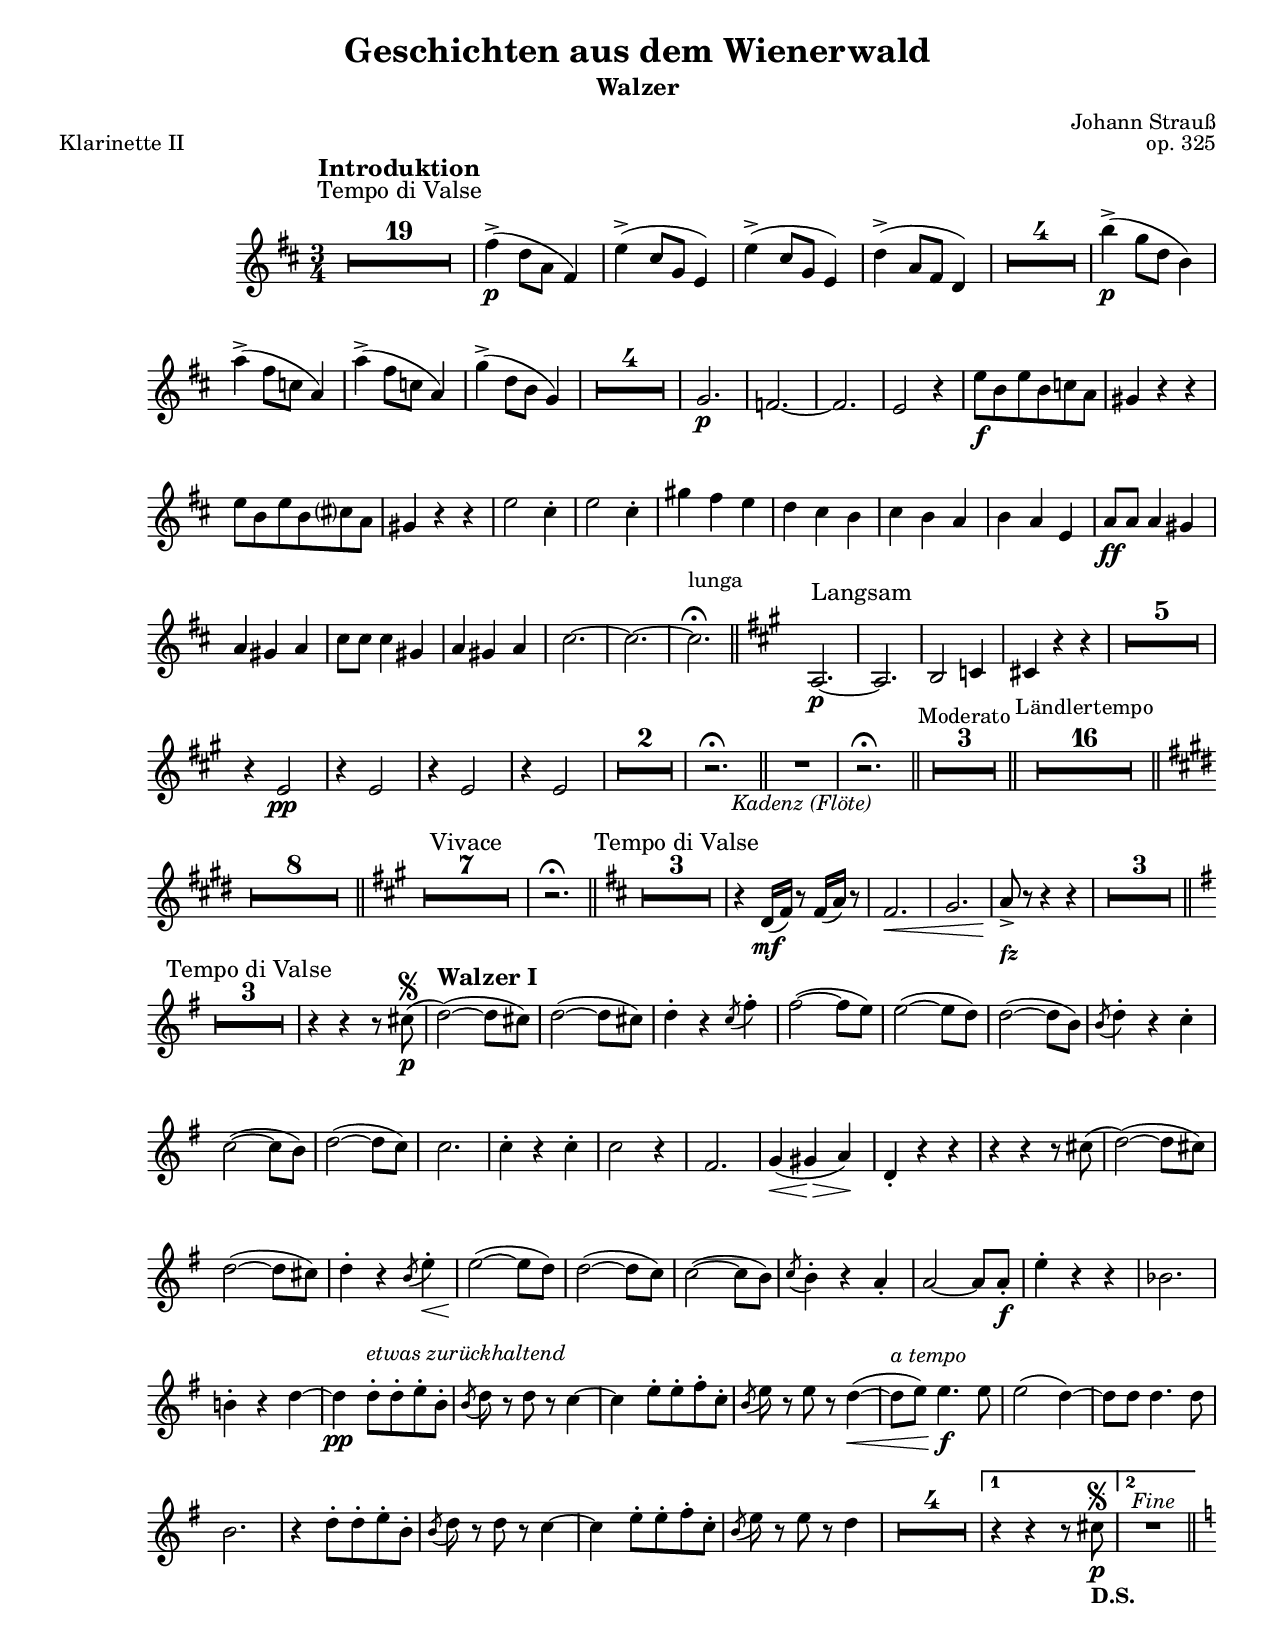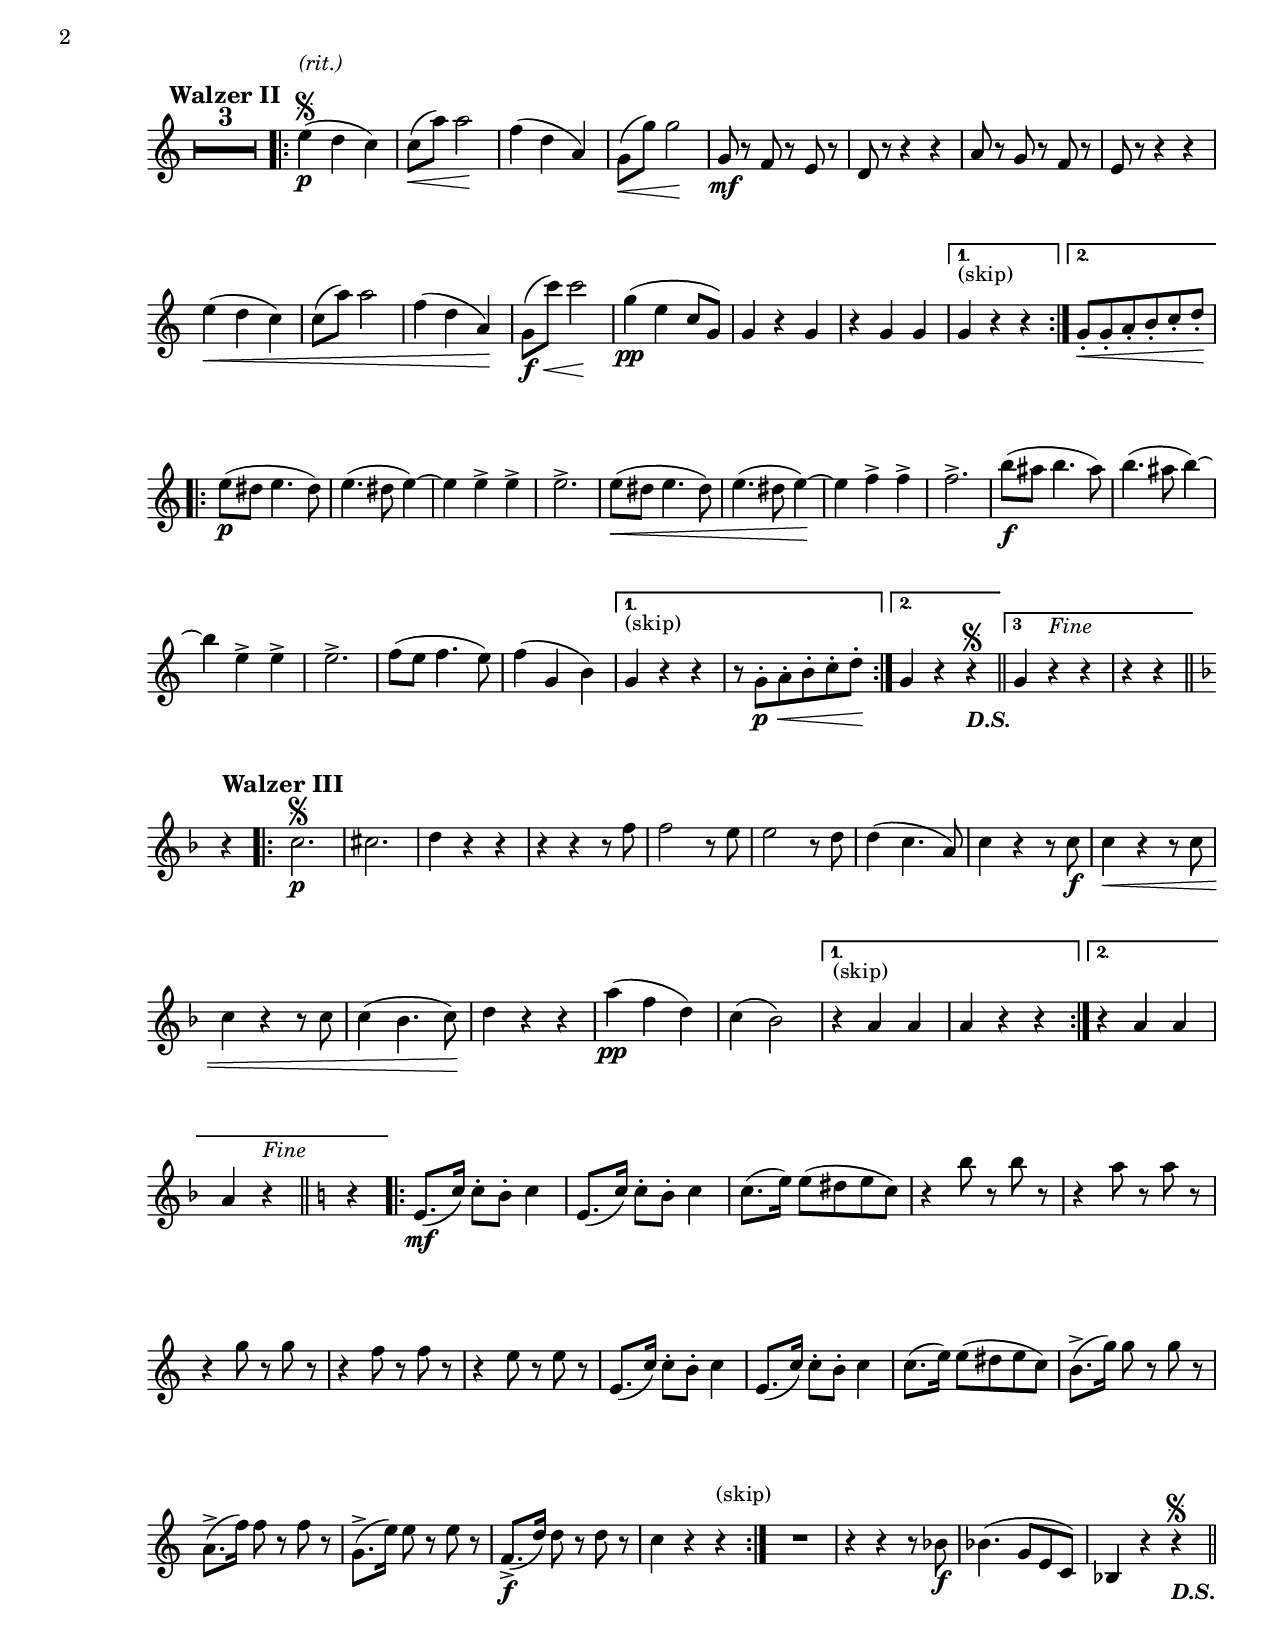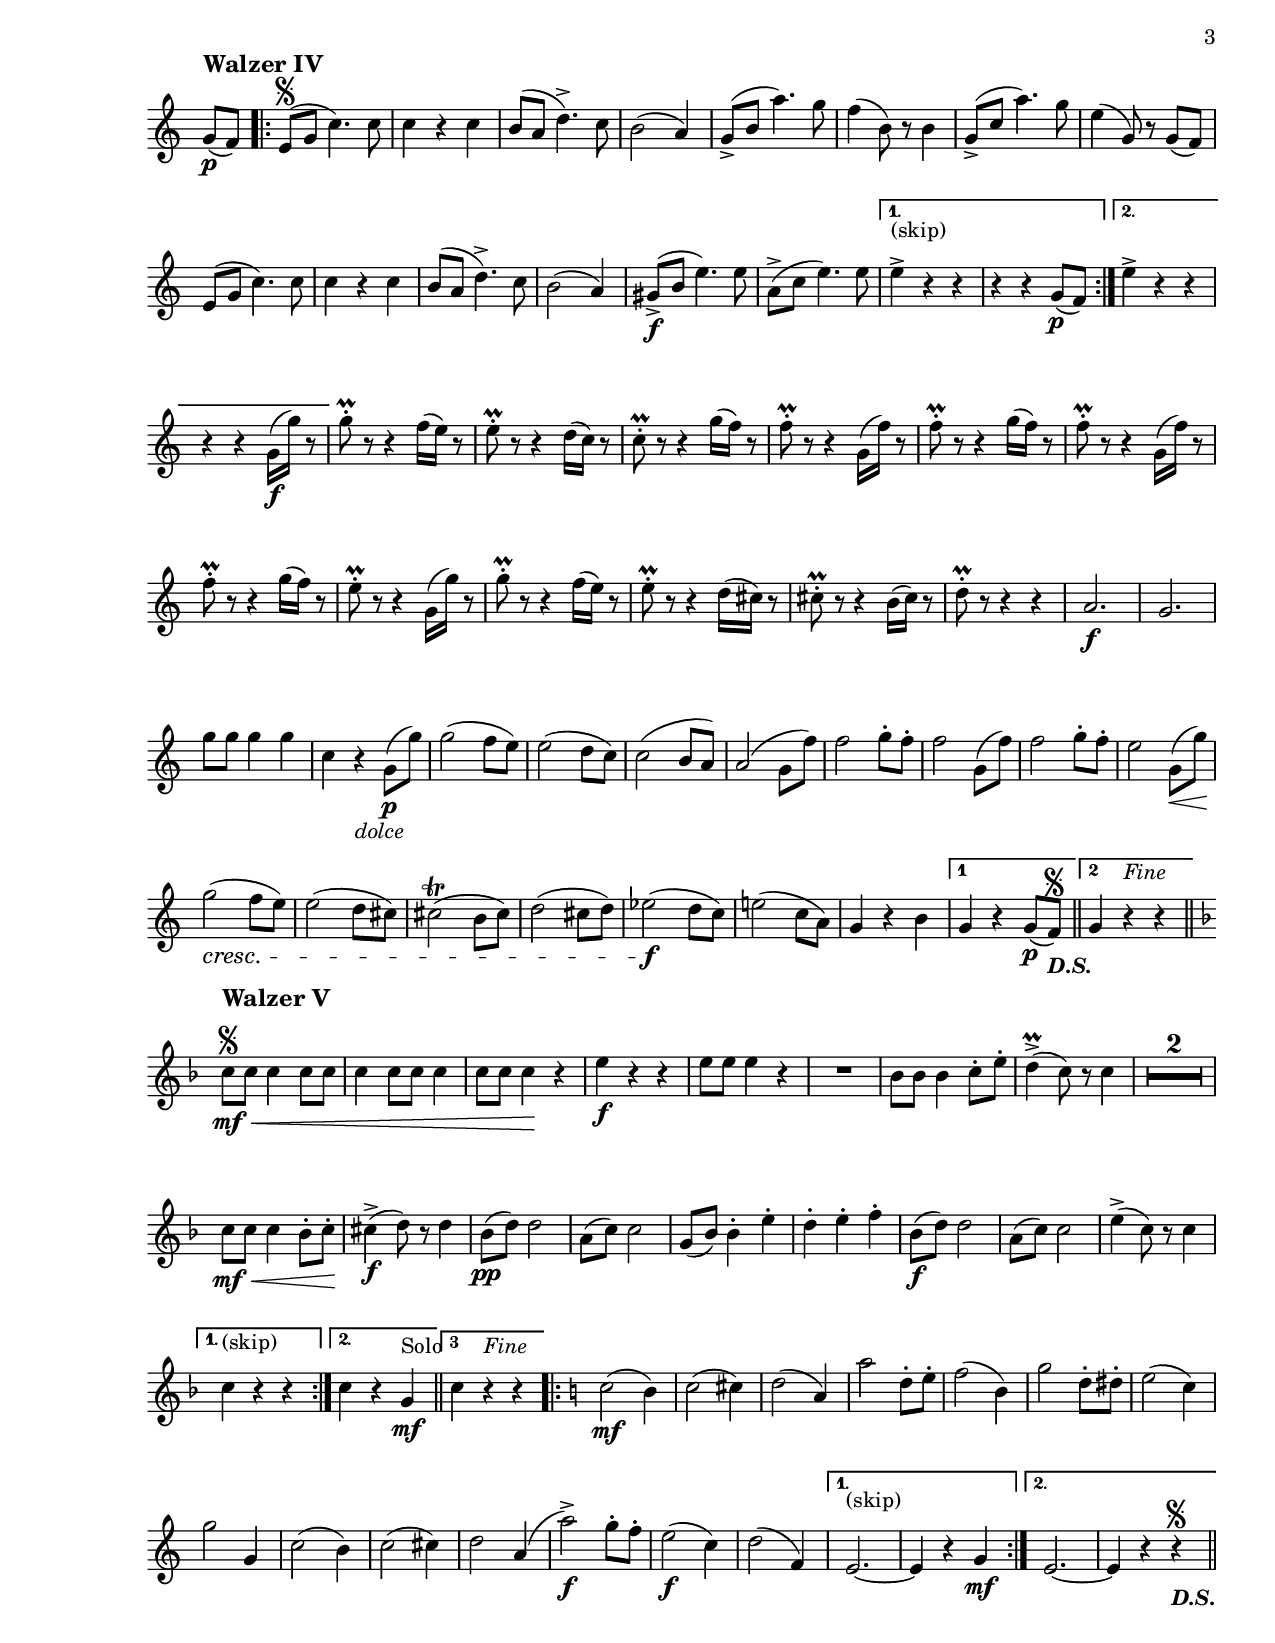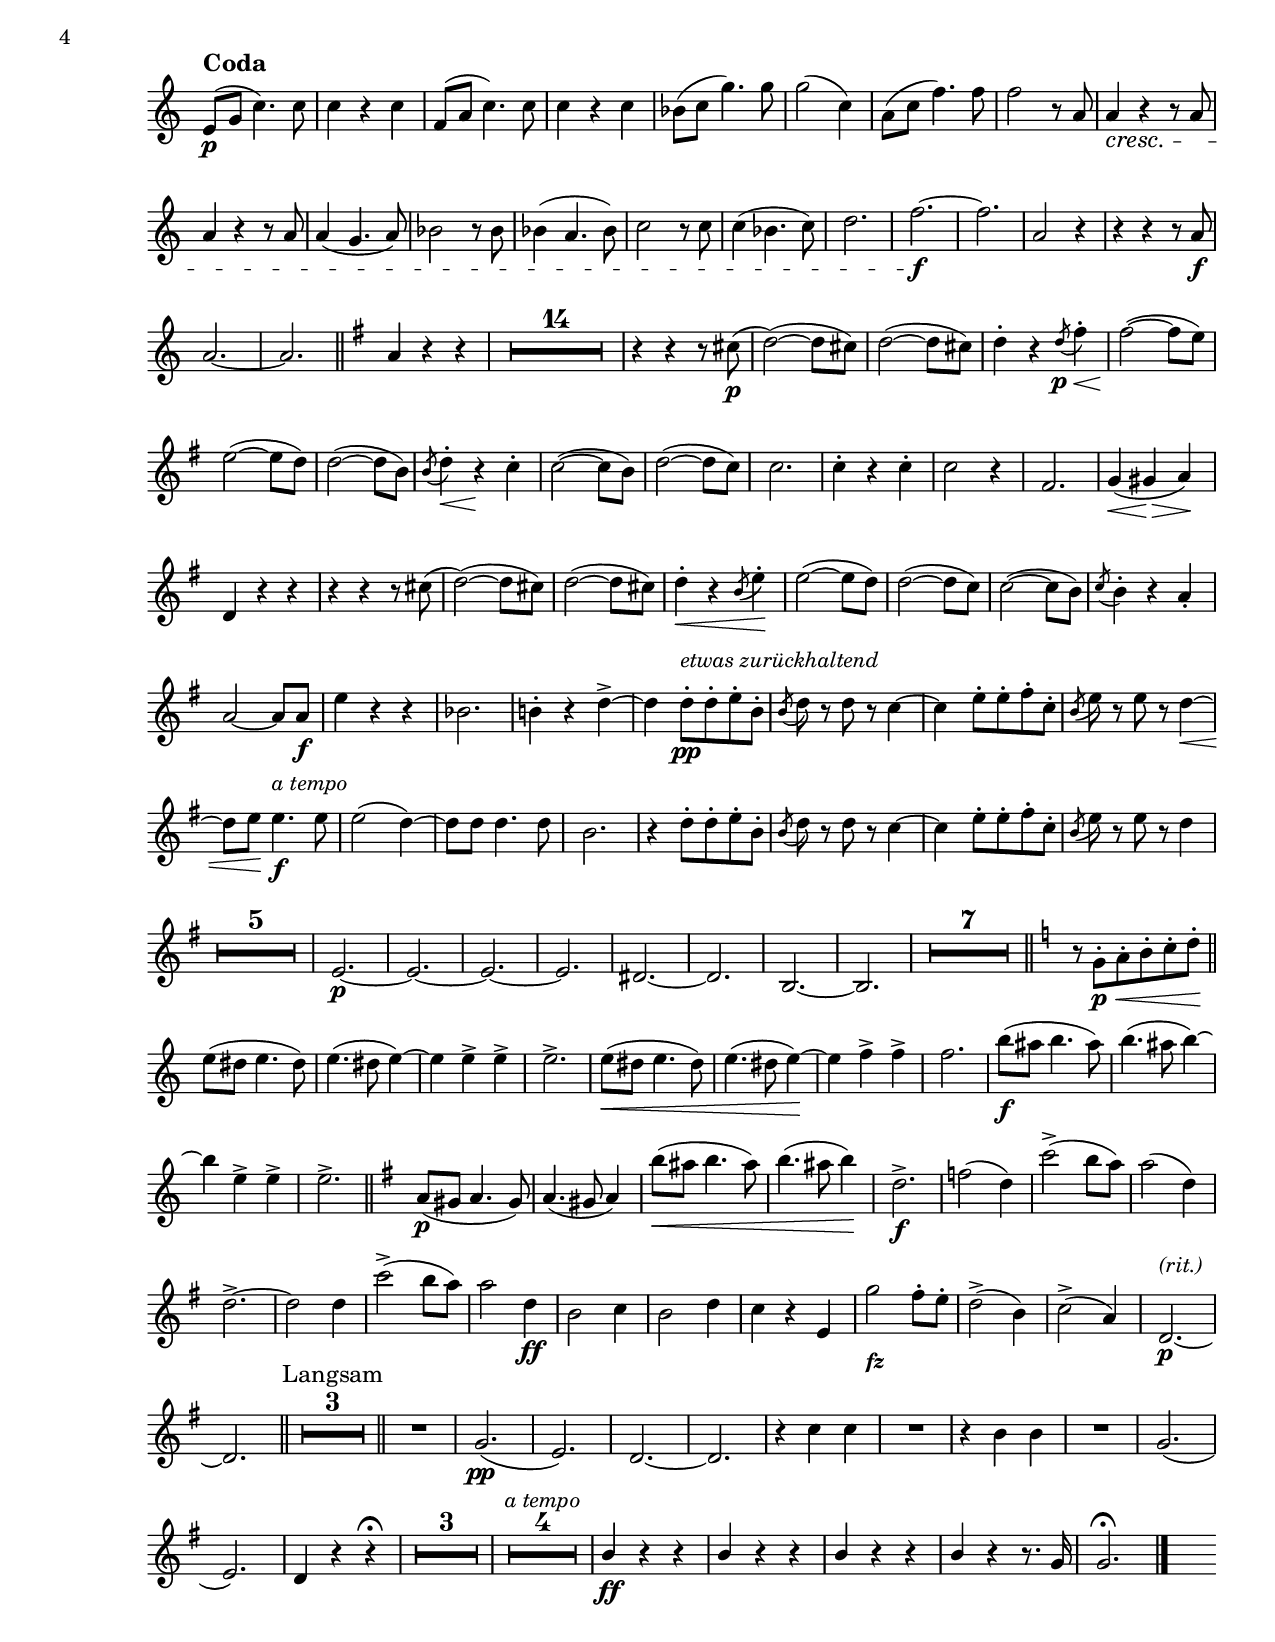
% This LilyPond file was generated by Rosegarden 13.02
\include "english.ly"
\version "2.14.2"
\header {
    title = "Geschichten aus dem Wienerwald"
    subtitle = "Walzer"
    composer = "Johann Strauß"
}
#(set-global-staff-size 18.5)
#(set-default-paper-size "letter")
global = { 
    \time 3/4
}
globalTempo = {
    \override Score.MetronomeMark #'transparent = ##t
    \tempo 4 = 120  \skip 2.*528 
}
\score {
    << % common

    \context Staff = "track 1" << 
        \set Staff.instrumentName = \markup { \column { " " } }
        \set Staff.midiInstrument = "Acoustic Grand Piano"
        \set Score.skipBars = ##t
        \set Staff.printKeyCancellation = ##f
        \new Voice \global
        \new Voice \globalTempo

        \context Voice = "voice 1" {
            \override Voice.TextScript #'padding = #2.0
            \override MultiMeasureRest #'expand-limit = 1
            \once \override Staff.TimeSignature #'style = #'() 
            \time 3/4
            
            \clef "treble"
            \key d \major
            R2.*19^\markup { \bold \large "Introduktion" } ^\markup { \large "Tempo di Valse" }   |
%% 20
            fs'' 4 \p -> ( d'' 8 a' fs' 4 )  |
            e'' 4 -> ( cs'' 8 g' e' 4 )  |
            e'' 4 -> ( cs'' 8 g' e' 4 )  |
            d'' 4 -> ( a' 8 fs' d' 4 )  |
            R2.*4  |
            b'' 4 \p -> ( g'' 8 d'' b' 4 )  |
            a'' 4 -> ( fs'' 8 c'' a' 4 )  |
%% 30
            a'' 4 -> ( fs'' 8 c'' a' 4 )  |
            g'' 4 -> ( d'' 8 b' g' 4 )  |
            R2.*4  |
            g' 2. \p  |
            f' 2. ~  |
            f' 2.  |
            e' 2 r4  |
%% 40
            e'' 8 \f b' e'' b' c'' a'  |
            gs' 4 r r  |
            e'' 8 b' e'' b' cs''? a'  |
            gs' 4 r r  |
            e'' 2 cs'' 4 -.  |
%% 45
            e'' 2 cs'' 4 -.  |
            gs'' 4 fs'' e''  |
            d'' 4 cs'' b'  |
            cs'' 4 b' a'  |
            b' 4 a' e'  |
%% 50
            a' 8 \ff a' a' 4 gs'  |
            a' 4 gs' a'  |
            cs'' 8 cs'' cs'' 4 gs'  |
            a' 4 gs' a'  |
            cs'' 2. ~  |
%% 55
            cs'' 2. ~  |
            % Force the fermata under the text
            \once \override Script #'script-priority = #0
            cs'' 2. \fermata ^"lunga" \bar "||"
            \key a \major
            a 2. \p ~ ^\markup { \large "Langsam" }  |
            a 2.  |
            b 2 c' 4  |
%% 60
            cs'! 4 r r  |
            R2.*5  |
            r4 e' 2 \pp  |
            r4 e' 2  |
            r4 e' 2  |
            r4 e' 2  |
%% 70
            R2.*2  |
            r2. \fermata \bar "||"
            R2. _\markup { \italic "Kadenz (Flöte)" }  |
            r2. \fermata \bar "||"
%% 75
            R2.*3 ^"Moderato" \bar "||"
            R2.*16 ^"Ländlertempo" \bar "||"
            \key e \major
            R2.*8 \bar "||"
            \key a \major
            R2.*7 ^\markup { \large "Vivace" }  |
            r2. \fermata \bar "||"
%% 110
            \key d \major
            R2.*3^\markup { \large "Tempo di Valse" }   |
            r4 d' 16 \mf ( fs' ) r8 fs' 16 ( a' ) r8  |
            fs' 2. \< 
%% 115
            g' 2.  |
            a' 8 \accent \! _\markup { \bold \italic "fz" } r r4 r  |
            R2.*3 \bar "||"
            \break
%% 120
            \key g \major
            R2.*3 ^\markup { \large "Tempo di Valse" }   |
            r4 r r8 cs'' \p \segno (  |
            d'' 2 ^\markup { \bold \large "Walzer I" } ) ( ~ d'' 8 cs'' )  |
%% 125
            d'' 2 ( ~ d'' 8 cs'' )  |
            d'' 4 -. r \acciaccatura c'' 8 fs'' 4 -.  |
            fs'' 2 ( ~ fs'' 8 e'' )  |
            e'' 2 ( ~ e'' 8 d'' )  |
            d'' 2 ( ~ d'' 8 b' )  |
%% 130
            \acciaccatura b' 8 d'' 4 -. r c'' -.  |
            c'' 2 ( ~ c'' 8 b' )  |
            d'' 2 ( ~ d'' 8 c'' )  |
            c'' 2.  |
            c'' 4 -. r c'' -.  |
%% 135
            c'' 2 r4  |
            fs' 2.  |
            g' 4 \< ( gs' \! \> a' \! )  |
            d' 4 -. r r  |
            r4 r r8 cs'' (  |
%% 140
            d'' 2 ) ( ~ d'' 8 cs'' )  |
            d'' 2 ( ~ d'' 8 cs'' )  |
            d'' 4 -. r \acciaccatura b' 8 e'' 4 -. \<  |
            e'' 2 \! ( ~ e'' 8 d'' )  |
            d'' 2 ( ~ d'' 8 c'' )  |
%% 145
            c'' 2 ( ~ c'' 8 b' )  |
            \acciaccatura c'' 8 b' 4 -. r a' -.  |
            a' 2 _~ a' 8 a' \f -.  |
             e'' 4 -. r r  |
            bf' 2.  |
%% 150
            b'! 4 -. r d'' ~  |
            d'' 4 \pp d'' 8 ^\markup { \italic "etwas zurückhaltend" } -. d'' -. e'' -. b' -.  |
            \acciaccatura b' 8 d'' 8 r d'' r c'' 4 ~  |
            c'' 4 e'' 8 -. e'' -. fs'' -. c'' -.  |
            \acciaccatura b' 8 e'' 8 r e'' r d'' 4 ( \< ~ 
%% 155
            d'' 8 ^\markup { \italic "a tempo" } e'' ) e'' 4. \f \! e'' 8  |
            e'' 2 ( d'' 4 ) ~  |
            d'' 8 d'' d'' 4. d'' 8  |
            b' 2.  |
            r4 d'' 8 -. d'' -. e'' -. b' -.  |
%% 160
            \acciaccatura b' 8 d'' 8 r d'' r c'' 4 ~  |
            c'' 4 e'' 8 -. e'' -. fs'' -. c'' -.  |
            \acciaccatura b' 8 e'' 8 r e'' r d'' 4  |
            R2.*4  |
            \set Score.repeatCommands = #'((volta "1"))
            r4 r r8 cs'' \p \segno _\markup { \bold "D.S." }  |
            \set Score.repeatCommands = #'((volta "2"))
            R2. ^\markup { \italic "Fine" } \bar "||"
            \set Score.repeatCommands = #'((volta #f))
            \pageBreak
            \key c \major
            R2.*3 ^\markup { \bold \large "Walzer II" }   |
            \repeat volta 2 {
              e'' 4 \p \segno ^\markup { \italic "(rit.)" } ( d'' c'' )  |
              c'' 8 ( \< a'' ) a'' 2 \!  |
              f'' 4 ( d'' a' )  |
%% 175
              g' 8 ( \< g'' ) g'' 2 \!  |
              g' 8 \mf r f' r e' r  |
              d' 8 r r4 r  |
              a' 8 r g' r f' r  |
              e' 8 r r4 r  |
%% 180
              e'' 4 ( \< d'' c'' ) 
              c'' 8 ( a'' ) a'' 2  |
              f'' 4 ( d'' a' ) \!  |
              g' 8 \f ( \< c''' ) c''' 2 \!  |
              g'' 4 \pp ( e'' c'' 8 g' )  |
%% 185
              g' 4 r g'  |
              r4 g' g'  |
            }
            \alternative {
              { g' 4 ^"(skip)" r r  | }
              { g' 8 -. \< g' -. a' -. b' -. c'' -. d'' -. \!  | }
            }
            \repeat volta 2 {
              e'' 8 \p ( ds'' e'' 4. ds'' 8 )  |
%% 190
              e'' 4. ( ds'' 8 e'' 4 ) ~  |
              e'' 4 e'' -> e'' ->  |
              e'' 2. ->  |
              e'' 8 ( \< ds'' e'' 4. ds'' 8 ) 
              e'' 4. ( ds'' 8 e'' 4 ) \! ~  |
%% 195
              e'' 4 f'' -> f'' ->  |
              f'' 2. ->  |
              b'' 8 \f ( as'' b'' 4. as'' 8 )  |
              b'' 4. ( as'' 8 b'' 4 ) ~  |
              b'' 4 e'' -> e'' ->  |
%% 200
              e'' 2. ->  |
              f'' 8 ( e'' f'' 4. e'' 8 )  |
              f'' 4 ( g' b' )  |
            }
            \alternative {
              { g' 4 ^"(skip)" r r  |
                r8 g' \p -. \< a' -. b' -. c'' -. d'' -. \!  | }
%% 205
              { g' 4 r r \segno _\markup { \bold \italic "D.S." } \bar "||" }
            }
            \set Score.repeatCommands = #'((volta "3"))
            g' 4 r ^\markup { \italic "Fine" } r  |
            r 4 r \bar "||"
            \set Score.repeatCommands = #'((volta #f))
            \break
            \key f \major
            r ^\markup { \bold \large "Walzer III" }   |
            \repeat volta 2 {
              c'' 2. \p \segno  |
              cs'' 2.  |
%% 210
              d'' 4 r r  |
              r4 r r8 f''  |
              f'' 2 r8 e''  |
              e'' 2 r8 d''  |
              d'' 4 ( c'' 4. a' 8 )  |
%% 215
              c'' 4 r r8 c'' \f  |
              c'' 4 \< r r8 c'' 
              c'' 4 r r8 c''  |
              c'' 4 ( bf' 4. c'' 8 \! )  |
              d'' 4 r r  |
%% 220
              a'' 4 \pp ( f'' d'' )  |
              c'' 4 ( bf' 2 )  |
            }
            \alternative {
              {
                r4 ^"(skip)" a' a'  |
                a' 4 r r  |
              }
              {
                r4 a' a'  |
%% 225
                a' 4 r ^\markup { \italic "Fine" } \bar "||" \key c \major r  |
              }
            }
            \repeat volta 2 {
              e' 8. \mf ( c'' 16 ) c'' 8 -. b' -. c'' 4  |
              e' 8. ( c'' 16 ) c'' 8 -. b' -. c'' 4  |
              c'' 8. ( e'' 16 ) e'' 8 ( ds'' e'' c'' )  |
              r4 b'' 8 r b'' r  |
%% 230
              r4 a'' 8 r a'' r  |
              r4 g'' 8 r g'' r  |
              r4 f'' 8 r f'' r  |
              r4 e'' 8 r e'' r  |
              e' 8. ( c'' 16 ) c'' 8 -. b' -. c'' 4  |
%% 235
              e' 8. ( c'' 16 ) c'' 8 -. b' -. c'' 4  |
              c'' 8. ( e'' 16 ) e'' 8 ( ds'' e'' c'' )  |
              b' 8. -> ( g'' 16 ) g'' 8 r g'' r  |
              a' 8. -> ( f'' 16 ) f'' 8 r f'' r  |
              g' 8. -> ( e'' 16 ) e'' 8 r e'' r  |
%% 240
              f' 8. \f -> ( d'' 16 ) d'' 8 r d'' r  |
              c'' 4 r r ^"(skip)"  |
            }
            R2.  |
            r4 r r8 bf' \f  |
%% 245
            bf' 4. ( g' 8 e' c' )  |
            bf 4 r r \segno _\markup { \bold \italic "D.S." } \bar "||"
            \pageBreak
            \key c \major
            \partial 4 g' 8 ^\markup { \bold \large "Walzer IV" } \p ( f' )  |
            \repeat volta 2 {
              e' 8 \segno ( g' c'' 4. ) c'' 8  |
              c'' 4 r c''  |
%% 265
              b' 8 ( a' d'' 4. -> ) c'' 8  |
              b' 2 ( a' 4 )  |
              g' 8 -> ( b' a'' 4. ) g'' 8  |
              f'' 4 ( b' 8 ) r b' 4  |
              g' 8 -> ( c'' a'' 4. ) g'' 8  |
%% 270
              e'' 4 ( g' 8 ) r g' ( f' )  |
              e' 8 ( g' c'' 4. ) c'' 8  |
              c'' 4 r c''  |
              b' 8 ( a' d'' 4. -> ) c'' 8  |
              b' 2 ( a' 4 )  |
%% 275
              gs' 8 \f -> ( b' e'' 4. ) e'' 8  |
              a' 8 -> ( c'' e'' 4. ) e'' 8  |
            }
            \alternative {
              {
                e'' 4 -> ^"(skip)" r r  |
                r4 r g' 8 \p ( f' )  |
              }
              {
                e'' 4 -> r r  |
%% 280
                r4 r g' 16 \f ( g'' ) r8  |
              }
            }
            g'' 8 -. -\prall r r4 f'' 16 ( e'' ) r8  |
            e'' 8 -. -\prall r r4 d'' 16 ( c'' ) r8  |
            c'' 8 -. -\prall r r4 g'' 16 ( f'' ) r8  |
            f'' 8 -. -\prall r r4 g' 16 ( f'' ) r8  |
%% 285
            f'' 8 -. -\prall r r4 g'' 16 ( f'' ) r8  |
            f'' 8 -. -\prall r r4 g' 16 ( f'' ) r8  |
            f'' 8 -. -\prall r r4 g'' 16 ( f'' ) r8  |
            e'' 8 -. -\prall r r4 g' 16 ( g'' ) r8  |
            g'' 8 -. -\prall r r4 f'' 16 ( e'' ) r8  |
%% 290
            e'' 8 -. -\prall r r4 d'' 16 ( cs'' ) r8  |
            cs'' 8 -. -\prall r r4 b' 16 ( cs'' ) r8  |
            d'' 8 -. -\prall r r4 r  |
            a' 2. \f  |
            g' 2.  |
%% 295
            g'' 8 g'' g'' 4 g''  |
            c'' 4 r _\markup { \italic "dolce" }  g' 8 \p ( g'' )  |
            g'' 2 ( f'' 8 e'' )  |
            e'' 2 ( d'' 8 c'' )  |
            c'' 2 ( b' 8 a' )  |
%% 300
            a' 2 ( g' 8 f'' )  |
            f'' 2 g'' 8 -. f'' -.  |
            f'' 2 g' 8 ( f'' )  |
            f'' 2 g'' 8 -. f'' -.  |
            e'' 2 g' 8 ( \< g'' ) \!  |
%% 305
            g'' 2 \cresc ( f'' 8 e'' )  |
            e'' 2 ( d'' 8 cs'' )  |
            cs'' 2 -\trill ( b' 8 cs'' )  |
            d'' 2 ( cs'' 8 d'' )  |
            ef'' 2 \f ( d'' 8 c'' )  |
%% 310
            e''! 2 ^( c'' 8 a' )  |
            g' 4 r b'  |
            \set Score.repeatCommands = #'((volta "1"))
            g' 4 r g' 8 \p ( f' ) \segno _\markup { \bold \italic "D.S." } \bar "||"
            \set Score.repeatCommands = #'((volta "2"))
            g' 4 r ^\markup { \italic "Fine" } r \bar "||"
            \set Score.repeatCommands = #'((volta #f))
            \break
            \key f \major
            \repeat volta 2 {
              c'' 8 \segno ^\markup { \bold \large "Walzer V" } \mf \< c'' c'' 4 c'' 8 c'' 
              c'' 4 c'' 8 c'' c'' 4  |
%% 315
              c'' 8 c'' c'' 4 \! r  |
              e'' 4 \f r r  |
              e'' 8 e'' e'' 4 r  |
              R2.  |
              bf' 8 bf' bf' 4 c'' 8 -. e'' -.  |
%% 320
              d'' 4 -> -\prall ( c'' 8 ) r c'' 4  |
              R2.*2  |
              c'' 8 \mf \< c'' c'' 4 bf' 8 -. c'' -. \!  |
              cs'' 4 \f -> ( d'' 8 ) r d'' 4  |
%% 325
              bf' 8 \pp ( d'' ) d'' 2  |
              a' 8 ( c'' ) c'' 2  |
              g' 8 ( bf' ) bf' 4 -. e'' -.  |
              d'' 4 -. e'' -. f'' -.  |
              bf' 8 \f ( d'' ) d'' 2  |
%% 330
              a' 8 ( c'' ) c'' 2  |
              e'' 4 -> ( c'' 8 ) r c'' 4  |
            }
            \alternative {
              { c'' 4 ^"(skip)" r r  | }
              { c'' 4 r g' \mf ^"Solo" \bar "||" }
            }
            \set Score.repeatCommands = #'((volta "3"))
            c'' 4 r ^\markup { \italic "Fine" } r  |
            \set Score.repeatCommands = #'((volta #f))
            \key c \major
            \repeat volta 2 {
              c'' 2 \mf ( b' 4 )  |
%% 335
              c'' 2 ( cs'' 4 )  |
              d'' 2 ( a' 4 )  |
              a'' 2 d'' 8 -. e'' -.  |
              f'' 2 ( b' 4 )  |
              g'' 2 d'' 8 -. ds'' -.  |
%% 340
              e'' 2 ( c'' 4 )  |
              g'' 2 g' 4  |
              c'' 2 ( b' 4 )  |
              c'' 2 ( cs'' 4 )  |
              d'' 2 a' 4 ( 
%% 345
              a'' 2 \f -> ) g'' 8 -. f'' -.  |
              e'' 2 \f ( c'' 4 )  |
              d'' 2 ( f' 4 )  |
            }
            \alternative {
              { e' 2. ^"(skip)" ~  |
              e' 4 r g' \mf  | }
%% 350
              { e' 2. ~  |
              e' 4 r r \segno _\markup { \bold \italic "D.S." } \bar "||" }
            }
            \pageBreak
            \key c \major
            e' 8 ^\markup { \bold \large "Coda" } \p ( g' c'' 4. ) c'' 8  |
            c'' 4 r c''  |
            f' 8 ( a' c'' 4. ) c'' 8  |
%% 375
            c'' 4 r c''  |
            bf' 8 ( c'' g'' 4. ) g'' 8  |
            g'' 2 ( c'' 4 )  |
            a' 8 ( c'' f'' 4. ) f'' 8  |
            f'' 2 r8 a'  |
%% 380
            a' 4 \cresc r r8 a'  |
            a' 4 r r8 a'  |
            a' 4 ( g' 4. a' 8 )  |
            bf' 2 r8 bf'  |
            bf' 4 ( a' 4. bf' 8 )  |
%% 385
            c'' 2 r8 c''  |
            c'' 4 ( bf' 4. c'' 8 )  |
            d'' 2.  |
            f'' 2. \f ~  |
            f'' 2.  |
%% 390
            a' 2 r4  |
            r4 r r8 a' \f  |
            a' 2. ~  |
            a' 2. \bar "||"
            \key g \major
            a' 4 r r  |
%% 395
            R2.*14  |
            r4 r r8 cs'' \p ( 
%% 410
            d'' 2 ) ( ~ d'' 8 cs'' )  |
            d'' 2 ( ~ d'' 8 cs'' )  |
            d'' 4 -. r \acciaccatura d'' 8 \p fs'' 4 -. \<  |
            fs'' 2 \! ( ~ fs'' 8 e'' )  |
            e'' 2 ( ~ e'' 8 d'' )  |
%% 415
            d'' 2 ( ~ d'' 8 b' )  |
            \acciaccatura b' 8 d'' 4 -. \< r \! c'' -.  |
            c'' 2 ( ~ c'' 8 b' )  |
            d'' 2 ( ~ d'' 8 c'' )  |
            c'' 2.  |
%% 420
            c'' 4 -. r c'' -.  |
            c'' 2 r4  |
            fs' 2.  |
            g' 4 \< ( gs' \! \> a' \! )  |
            d' 4 r r  |
%% 425
            r4 r r8 cs'' ( 
            d'' 2 ) ( ~ d'' 8 cs'' )  |
            d'' 2 ( ~ d'' 8 cs'' )  |
            d'' 4 -. \< r \acciaccatura b' 8 e'' 4 -. \!  |
            e'' 2 ( ~ e'' 8 d'' )  |
%% 430
            d'' 2 ( ~ d'' 8 c'' )  |
            c'' 2 ( ~ c'' 8 b' )  |
            \acciaccatura c'' 8 b' 4 -. r a' -.  |
            a' 2 ~ a' 8 a' \f  |
            e'' 4 r r  |
%% 435
            bf' 2.  |
            b'! 4 -. r d'' -> ~  |
            d'' 4 d'' 8 \pp ^\markup { \italic "etwas zurückhaltend" } -. d'' -. e'' -. b' -.  |
            \acciaccatura b' 8 d'' 8 r d'' r c'' 4 ~  |
            c'' 4 e'' 8 -. e'' -. fs'' -. c'' -.  |
%% 440
            \acciaccatura b' 8 e'' 8 r e'' r d'' 4 \< ~ 
            d'' 8 e'' \! e'' 4. \f ^\markup { \italic "a tempo" } e'' 8  |
            e'' 2 ( d'' 4 ) ~  |
            d'' 8 d'' d'' 4. d'' 8  |
            b' 2.  |
%% 445
            r4 d'' 8 -. d'' -. e'' -. b' -.  |
            \acciaccatura b' 8 d'' 8 r d'' r c'' 4 ~  |
            c'' 4 e'' 8 -. e'' -. fs'' -. c'' -.  |
            \acciaccatura b' 8 e'' 8 r e'' r d'' 4  |
            R2.*5  |
            e' 2. \p ~  |
%% 455
            e' 2. ~  |
            e' 2. ~  |
            e' 2.  |
            ds' 2. ~  |
            ds' 2.  |
%% 460
            b 2. ~  |
            b 2.  |
            R2.*7 \bar "||"
            \key c \major
            r8 g' \p -. \< a' -. b' -. c'' -. d'' -. \! \bar "||"
%% 470
            e'' 8 ( ds'' e'' 4. ds'' 8 )  |
            e'' 4. ( ds'' 8 e'' 4 ) ~  |
            e'' 4 e'' -> e'' ->  |
            e'' 2. ->  |
            e'' 8 ( \< ds'' e'' 4. ds'' 8 ) 
%% 475
            e'' 4. ( ds'' 8 e'' 4 \! ) ~  |
            e'' 4 f'' -> f'' ->  |
            f'' 2.  |
            b'' 8 \f ( as'' b'' 4. as'' 8 )  |
            b'' 4. ( as'' 8 b'' 4 ) ~  |
%% 480
            b'' 4 e'' -> e'' ->  |
            e'' 2. -> \bar "||"
            \key g \major
            a' 8 \p ( gs' a' 4. gs' 8 )  |
            a' 4. ( gs' 8 a' 4 )  |
            b'' 8 ( \< as'' b'' 4. as'' 8 ) 
%% 485
            b'' 4. ( as'' 8 b'' 4 ) \!  |
            d'' 2. \f ->  |
            f'' 2 ( d'' 4 )  |
            c''' 2 -> ( b'' 8 a'' )  |
            a'' 2 ( d'' 4 )  |
%% 490
            d'' 2. -> ~  |
            d'' 2 d'' 4  |
            c''' 2 -> ( b'' 8 a'' )  |
            a'' 2 d'' 4 \ff  |
            b' 2 c'' 4  |
%% 495
            b' 2 d'' 4  |
            c'' 4 r e'  |
            g'' 2 _\markup { \bold \italic "fz" } fs'' 8 -. e'' -.  |
            d'' 2 -> ( b' 4 )  |
            c'' 2 -> ( a' 4 )  |
%% 500
            d' 2. \p ^\markup { \italic "(rit.)" } ~  |
            d' 2. \bar "||"
            R2.*3 ^\markup { \large "Langsam" }  \bar "||"
            R2.  |
            g' 2. \pp ( 
            e' 2. )  |
            d' 2. ~  |
            d' 2.  |
%% 510
            r4 c'' c''  |
            R2.  |
            r4 b' b'  |
            R2.  |
            g' 2. ( 
%% 515
            e' 2. )  |
            d' 4 r r \fermata  |
            R2.*3  |
%% 520
            R2.*4 ^\markup { \italic "a tempo" }   |
            % Force stems up so the last staff fits on the page.
            \override Stem #'direction = #UP
            b' 4 \ff r r  |
%% 525
            b' 4 r r  |
            b' 4 r r  |
            b' 4 r r8. g' 16  |
            g' 2. \fermata \bar "|."
            % Stop forcing stems. Doesn't matter at this point,
            % since the song is over, but we're a tidy lot.
            \revert Stem #'direction
        } % Voice
    >> % Staff (final) ends

>> % notes
  \header {
    piece = "Klarinette II"
    opus = "op. 325"
  }

  \layout {
    indent = 3.0\cm
    short-indent = 1.5\cm
    \context { \Score \remove "Bar_number_engraver" }
    \context { \Staff \RemoveEmptyStaves }
    \context { \GrandStaff \accepts "Lyrics" }
  }
% uncomment to enable generating midi file from the lilypond source
%     \midi {
%     } 
} % score
